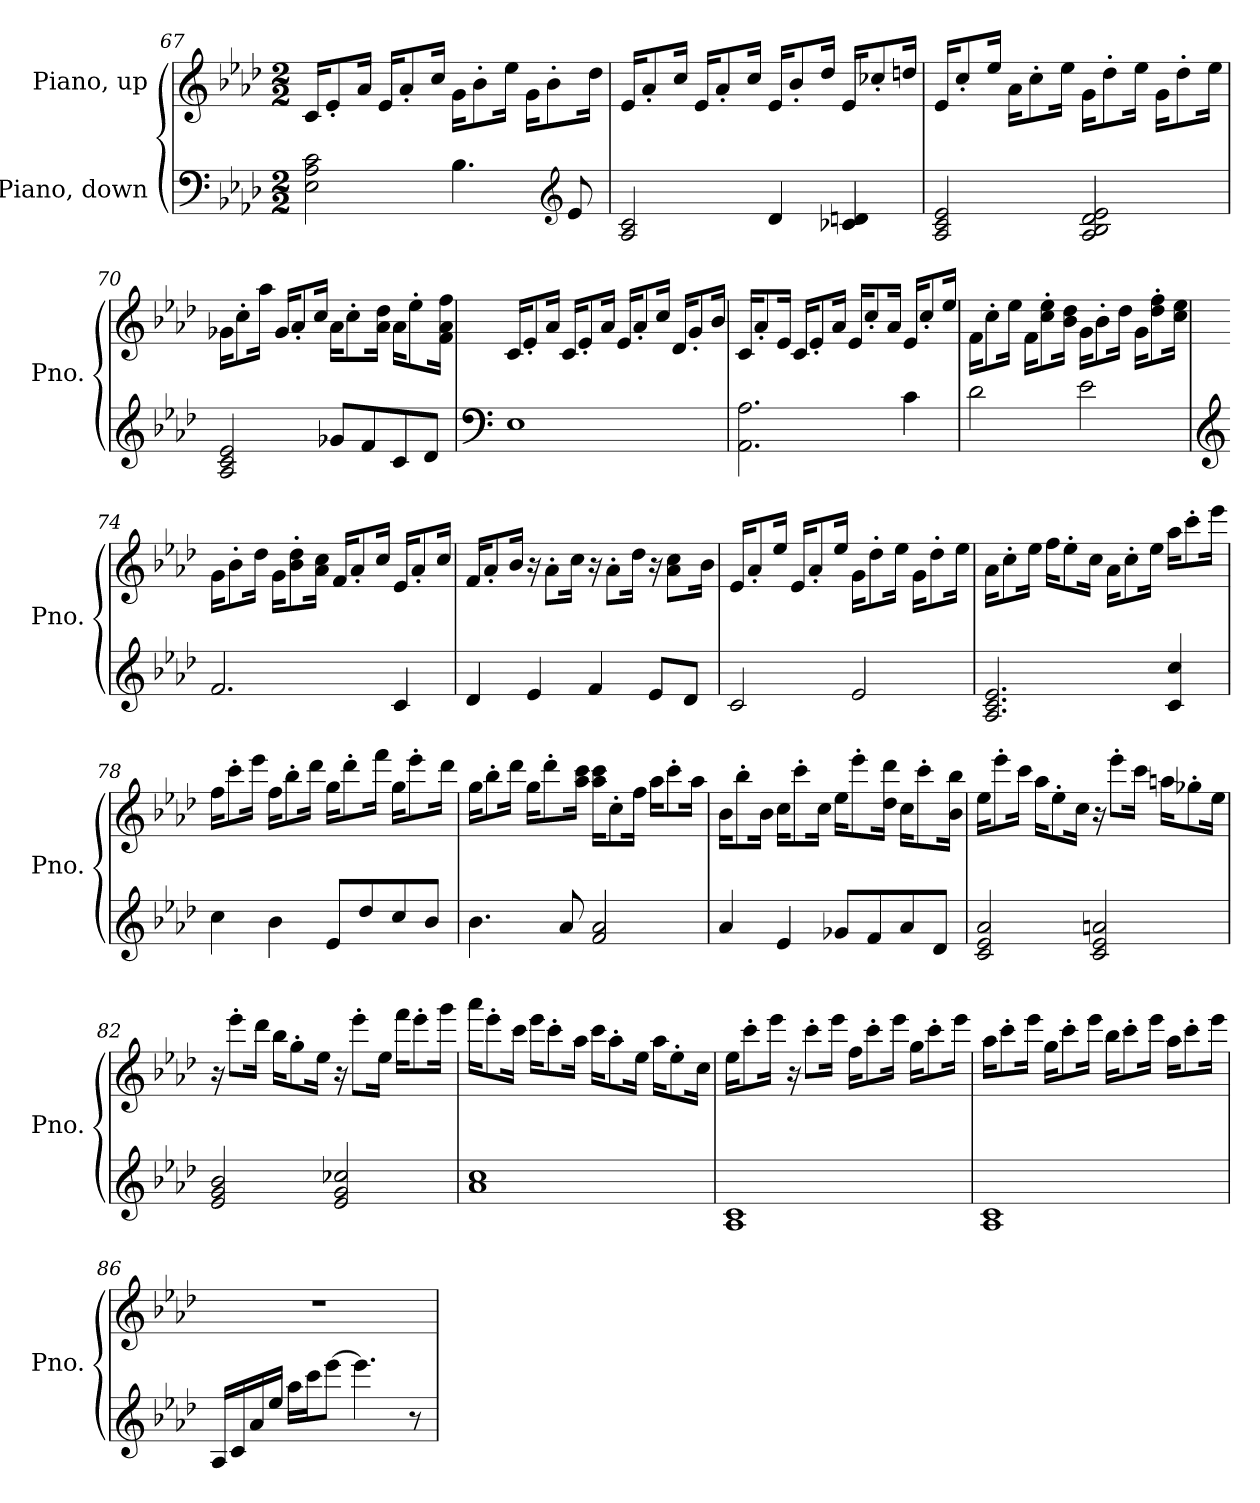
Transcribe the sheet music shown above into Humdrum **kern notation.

**kern	**kern
*part2	*part1
*staff2	*staff1
*I"Piano, down	*I"Piano, up
*I'Pno.	*I'Pno.
!!LO:LB:g=z
*clefF4	*clefG2
*k[b-e-a-d-]	*k[b-e-a-d-]
*M2/2	*M2/2
=67	=67
2E-\ 2A-\ 2c\	16c/KL
.	8e-'/
.	16a-/Jk
.	16e-/KL
.	8a-'/
.	16cc/Jk
4.B-\	16g\KL
.	8b-'\
.	16ee-\Jk
.	16g\KL
.	8b-'\
*clefG2	*
8e-/	.
.	16dd-\Jk
=68	=68
2A-/ 2c/	16e-/KL
.	8a-'/
.	16cc/Jk
.	16e-/KL
.	8a-'/
.	16cc/Jk
4d-/	16e-/KL
.	8b-'/
.	16dd-/Jk
4c-X/ 4dn/	16e-/KL
.	8cc-X'/
.	16ddn/Jk
=69	=69
2A-/ 2c/ 2e-/	16e-/KL
.	8cc'/
.	16ee-/Jk
.	16a-\KL
.	8cc'\
.	16ee-\Jk
2A-/ 2B-/ 2d-/ 2e-/	16g\KL
.	8dd-'\
.	16ee-\Jk
.	16g\KL
.	8dd-'\
.	16ee-\Jk
!!LO:LB:g=z
=70	=70
2A-/ 2c/ 2e-/	16g-X\KL
.	8cc'\
.	16aa-\Jk
.	16g-/KL
.	8a-'/
.	16cc/Jk
8g-X/L	16a-\KL
.	8cc'\
8f/	.
.	16a-\ 16dd-\Jk
8c/	16a-\KL
.	8ee-'\
8d-/J	.
.	16f\ 16a-\ 16ff\Jk
=71	=71
*clefF4	*
1E-	16c/KL
.	8e-'/
.	16a-/Jk
.	16c/KL
.	8e-'/
.	16a-/Jk
.	16e-/KL
.	8a-'/
.	16cc/Jk
.	16d-/KL
.	8g'/
.	16b-/Jk
=72	=72
2.AA-\ 2.A-\	16c/KL
.	8a-'/
.	16e-/Jk
.	16c/KL
.	8e-'/
.	16a-/Jk
.	16e-/KL
.	8cc'/
.	16a-/Jk
4c\	16e-/KL
.	8cc'/
.	16ee-/Jk
!!LO:LB:g=z
=73	=73
2d-\	16f\KL
.	8cc'\
.	16ee-\Jk
.	16f\KL
.	8cc\' 8ee-\'
.	16b-\ 16dd-\Jk
2e-\	16g\KL
.	8b-'\
.	16dd-\Jk
.	16g\KL
.	8dd-\' 8ff\'
.	16cc\ 16ee-\Jk
=74	=74
*clefG2	*
2.f/	16g\KL
.	8b-'\
.	16dd-\Jk
.	16g\KL
.	8b-\' 8dd-\'
.	16a-\ 16cc\Jk
.	16f/KL
.	8a-'/
.	16cc/Jk
4c/	16e-/KL
.	8a-'/
.	16cc/Jk
=75	=75
4d-/	16f/KL
.	8a-'/
.	16b-/Jk
4e-/	16r
.	8a-'\L
.	16cc\Jk
4f/	16r
.	8a-'\L
.	16dd-\Jk
8e-/L	16r
.	8a-\ 8cc\L
8d-/J	.
.	16b-\Jk
!!LO:PB:g=z
=76	=76
2c/	16e-/KL
.	8a-'/
.	16ee-/Jk
.	16e-/KL
.	8a-'/
.	16ee-/Jk
2e-/	16g\KL
.	8dd-'\
.	16ee-\Jk
.	16g\KL
.	8dd-'\
.	16ee-\Jk
=77	=77
2.A-/ 2.c/ 2.e-/	16a-\KL
.	8cc'\
.	16ee-\Jk
.	16ff\KL
.	8ee-'\
.	16cc\Jk
.	16a-\KL
.	8cc'\
.	16ee-\Jk
4c/ 4cc/	16aa-\KL
.	8ccc'\
.	16eee-\Jk
=78	=78
4cc\	16ff\KL
.	8ccc'\
.	16eee-\Jk
4b-\	16ff\KL
.	8bb-'\
.	16ddd-\Jk
8e-/L	16gg\KL
.	8ddd-'\
8dd-/	.
.	16fff\Jk
8cc/	16gg\KL
.	8eee-'\
8b-/J	.
.	16ddd-\Jk
!!LO:LB:g=z
=79	=79
4.b-\	16gg\KL
.	8bb-'\
.	16ddd-\Jk
.	16gg\KL
.	8ddd-'\
8a-/	.
.	16aa-\ 16ccc\Jk
2f/ 2a-/	16aa-\ 16ccc\KL
.	8cc'\
.	16ff\Jk
.	16aa-\KL
.	8ccc'\
.	16aa-\Jk
=80	=80
4a-/	16b-\KL
.	8bb-'\
.	16b-\Jk
4e-/	16cc\KL
.	8ccc'\
.	16cc\Jk
8g-X/L	16ee-\KL
.	8eee-'\
8f/	.
.	16dd-\ 16ddd-\Jk
8a-/	16cc\KL
.	8ccc'\
8d-/J	.
.	16b-\ 16bb-\Jk
=81	=81
2c/ 2e-/ 2a-/	16ee-\KL
.	8eee-'\
.	16ccc\Jk
.	16aa-\KL
.	8ee-'\
.	16cc\Jk
2c/ 2e-/ 2an/	16r
.	8eee-'\L
.	16ccc\Jk
.	16aan\KL
.	8gg-X'\
.	16ee-\Jk
!!LO:LB:g=z
=82	=82
2e-/ 2g/ 2b-/	16r
.	8eee-'\L
.	16ddd-\Jk
.	16bb-\KL
.	8gg'\
.	16ee-\Jk
2e-/ 2g/ 2cc-X/	16r
.	8eee-'\L
.	16ee-\Jk
.	16fff\KL
.	8eee-'\
.	16ggg\Jk
=83	=83
1a- 1cc	16aaa-\KL
.	8eee-'\
.	16ccc\Jk
.	16eee-\KL
.	8ccc'\
.	16aa-\Jk
.	16ccc\KL
.	8aa-'\
.	16ee-\Jk
.	16aa-\KL
.	8ee-'\
.	16cc\Jk
=84	=84
1A- 1c	16ee-\KL
.	8ccc'\
.	16eee-\Jk
.	16r
.	8ccc'\L
.	16eee-\Jk
.	16ff\KL
.	8ccc'\
.	16eee-\Jk
.	16gg\KL
.	8ccc'\
.	16eee-\Jk
!!LO:LB:g=z
=85	=85
1A- 1c	16aa-\KL
.	8ccc'\
.	16eee-\Jk
.	16gg\KL
.	8ccc'\
.	16eee-\Jk
.	16bb-\KL
.	8ccc'\
.	16eee-\Jk
.	16aa-\KL
.	8ccc'\
.	16eee-\Jk
=86	=86
16A-/LL	1r
16c/	.
16a-/	.
16ee-/JJ	.
16aa-\LL	.
16ccc\J	.
[8eee-\J	.
4.eee-\]	.
8r	.
=	=
*-	*-
